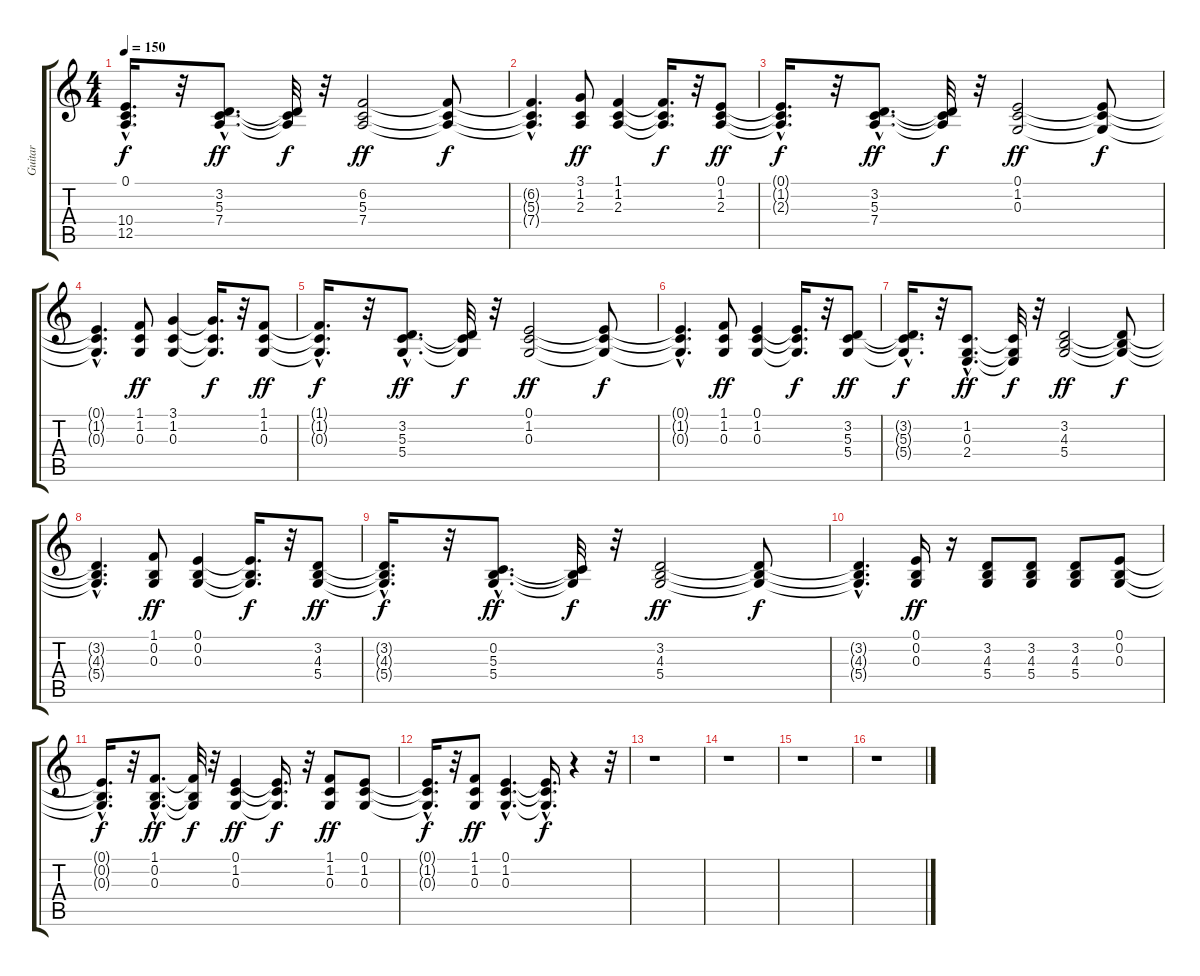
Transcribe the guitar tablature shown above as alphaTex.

\track ("Guitar" "Guitar") {instrument acousticgrandpiano}
\staff {score tabs}
\tuning (E4 B3 G3 D3 A2 E2) {hide}
\ts (4 4)
\tempo 150
\clef g2
\ks c
(0.1{hac t} 10.4{hac t} 12.5{hac t}).16{d dy f} r.32 (3.2{hac} 5.3{hac} 7.4{hac}).8{d dy ff} (3.2{t} 5.3{t} 7.4{t}).32{dy f} r.32 (6.2 5.3 7.4).2{dy ff} (6.2{t} 5.3{t} 7.4{t}).8{dy f} |
(6.2{hac t} 5.3{hac t} 7.4{hac t}).4{d} (3.1 1.2 2.3).8{dy ff} (1.1 1.2 2.3).4 (1.1{t} 1.2{t} 2.3{t}).16{d dy f} r.32 (0.1 1.2 2.3).8{dy ff} |
(0.1{hac t} 1.2{hac t} 2.3{hac t}).16{d dy f} r.32 (3.2{hac} 5.3{hac} 7.4{hac}).8{d dy ff} (3.2{t} 5.3{t} 7.4{t}).32{dy f} r.32 (0.1 1.2 0.3).2{dy ff} (0.1{t} 1.2{t} 0.3{t}).8{dy f} |
(0.1{hac t} 1.2{hac t} 0.3{hac t}).4{d} (1.1 1.2 0.3).8{dy ff} (3.1 1.2 0.3).4 (3.1{t} 1.2{t} 0.3{t}).16{d dy f} r.32 (1.1 1.2 0.3).8{dy ff} |
(1.1{hac t} 1.2{hac t} 0.3{hac t}).16{d dy f} r.32 (3.2{hac} 5.3{hac} 5.4{hac}).8{d dy ff} (3.2{t} 5.3{t} 5.4{t}).32{dy f} r.32 (0.1 1.2 0.3).2{dy ff} (0.1{t} 1.2{t} 0.3{t}).8{dy f} |
(0.1{hac t} 1.2{hac t} 0.3{hac t}).4{d} (1.1 1.2 0.3).8{dy ff} (0.1 1.2 0.3).4 (0.1{t} 1.2{t} 0.3{t}).16{d dy f} r.32 (3.2 5.3 5.4).8{dy ff} |
(3.2{hac t} 5.3{hac t} 5.4{hac t}).16{d dy f} r.32 (1.2{hac} 0.3{hac} 2.4{hac}).8{d dy ff} (1.2{t} 0.3{t} 2.4{t}).32{dy f} r.32 (3.2 4.3 5.4).2{dy ff} (3.2{t} 4.3{t} 5.4{t}).8{dy f} |
(3.2{hac t} 4.3{hac t} 5.4{hac t}).4{d} (1.1 0.2 0.3).8{dy ff} (0.1 0.2 0.3).4 (0.1{t} 0.2{t} 0.3{t}).16{d dy f} r.32 (3.2 4.3 5.4).8{dy ff} |
(3.2{hac t} 4.3{hac t} 5.4{hac t}).16{d dy f} r.32 (0.2{hac} 5.3{hac} 5.4{hac}).8{d dy ff} (0.2{t} 5.3{t} 5.4{t}).32{dy f} r.32 (3.2 4.3 5.4).2{dy ff} (3.2{t} 4.3{t} 5.4{t}).8{dy f} |
(3.2{hac t} 4.3{hac t} 5.4{hac t}).4{d} (0.1 0.2 0.3).16{dy ff} r.16 (3.2 4.3 5.4).8 (3.2 4.3 5.4).8 (3.2 4.3 5.4).8 (0.1 0.2 0.3).8 |
(0.1{hac t} 0.2{hac t} 0.3{hac t}).16{d dy f} r.32 (1.1{hac} 0.2{hac} 0.3{hac}).8{d dy ff} (1.1{t} 0.2{t} 0.3{t}).32{dy f} r.32 (0.1 1.2 0.3).4{dy ff} (0.1{t} 1.2{t} 0.3{t}).16{d dy f} r.32 (1.1 1.2 0.3).8{dy ff} (0.1 1.2 0.3).8 |
(0.1{hac t} 1.2{hac t} 0.3{hac t}).16{d dy f} r.32 (1.1 1.2 0.3).8{dy ff} (0.1{hac} 1.2{hac} 0.3{hac}).4{d} (0.1{hac t} 1.2{hac t} 0.3{hac t}).16{d dy f} r.4 r.32 |
r.1 |
r.1 |
r.1 |
r.1
